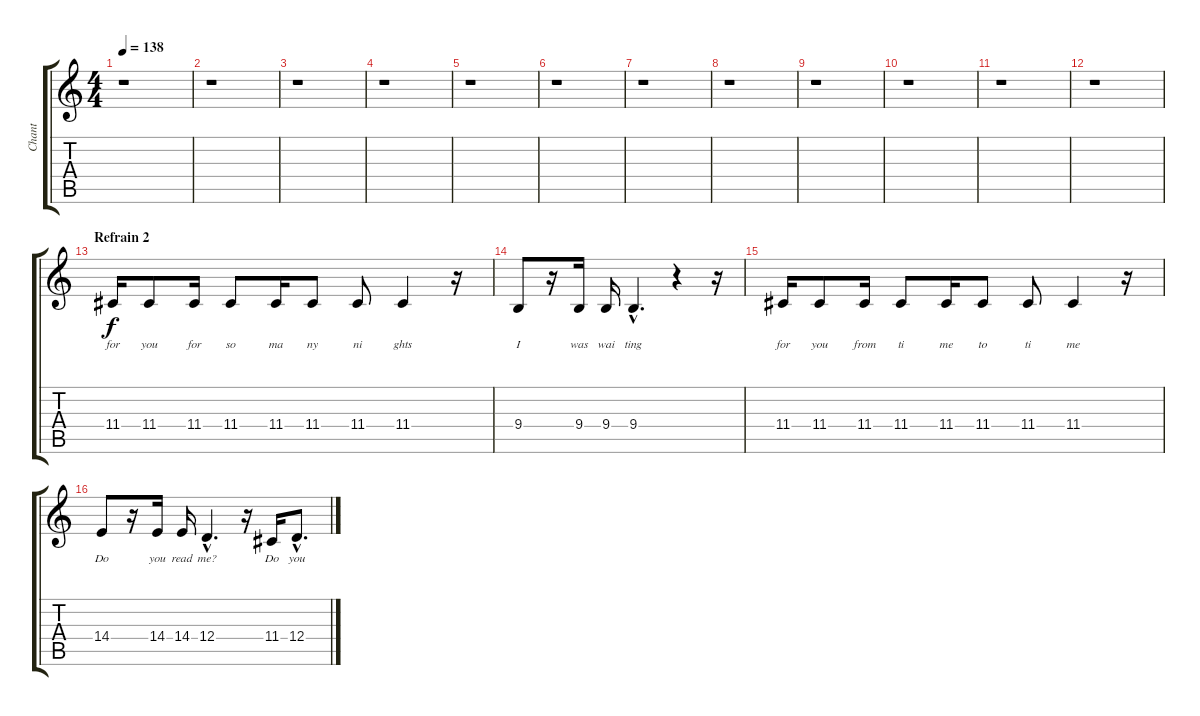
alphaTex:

\track ("Chant" "Chant") {instrument flute}
\staff {score tabs}
\tuning (E4 B3 G3 D3 A2 E2) {hide}
\ts (4 4)
\tempo 138
\clef g2
\ks c
r.1{dy f} |
r.1 |
r.1 |
r.1 |
r.1 |
r.1 |
r.1 |
r.1 |
r.1 |
r.1 |
r.1 |
r.1 |
\section ("" "Refrain 2")
11.4.16{lyrics (0 "for") lyrics (1 "") lyrics (2 "") lyrics (3 "") lyrics (4 "")} 11.4.8{lyrics (0 "you") lyrics (1 "") lyrics (2 "") lyrics (3 "") lyrics (4 "")} 11.4.16{lyrics (0 "for") lyrics (1 "") lyrics (2 "") lyrics (3 "") lyrics (4 "")} 11.4.8{lyrics (0 "so") lyrics (1 "") lyrics (2 "") lyrics (3 "") lyrics (4 "")} 11.4.16{lyrics (0 "ma") lyrics (1 "") lyrics (2 "") lyrics (3 "") lyrics (4 "")} 11.4.8{lyrics (0 "ny") lyrics (1 "") lyrics (2 "") lyrics (3 "") lyrics (4 "")} 11.4.8{lyrics (0 "ni") lyrics (1 "") lyrics (2 "") lyrics (3 "") lyrics (4 "")} 11.4.4{lyrics (0 "ghts") lyrics (1 "") lyrics (2 "") lyrics (3 "") lyrics (4 "")} r.16 |
9.4.8{lyrics (0 "I") lyrics (1 "") lyrics (2 "") lyrics (3 "") lyrics (4 "")} r.16 9.4.16{lyrics (0 "was") lyrics (1 "") lyrics (2 "") lyrics (3 "") lyrics (4 "")} 9.4.16{lyrics (0 "wai") lyrics (1 "") lyrics (2 "") lyrics (3 "") lyrics (4 "")} 9.4{hac}.4{d lyrics (0 "ting") lyrics (1 "") lyrics (2 "") lyrics (3 "") lyrics (4 "")} r.4 r.16 |
11.4.16{lyrics (0 "for") lyrics (1 "") lyrics (2 "") lyrics (3 "") lyrics (4 "")} 11.4.8{lyrics (0 "you") lyrics (1 "") lyrics (2 "") lyrics (3 "") lyrics (4 "")} 11.4.16{lyrics (0 "from") lyrics (1 "") lyrics (2 "") lyrics (3 "") lyrics (4 "")} 11.4.8{lyrics (0 "ti") lyrics (1 "") lyrics (2 "") lyrics (3 "") lyrics (4 "")} 11.4.16{lyrics (0 "me") lyrics (1 "") lyrics (2 "") lyrics (3 "") lyrics (4 "")} 11.4.8{lyrics (0 "to") lyrics (1 "") lyrics (2 "") lyrics (3 "") lyrics (4 "")} 11.4.8{lyrics (0 "ti") lyrics (1 "") lyrics (2 "") lyrics (3 "") lyrics (4 "")} 11.4.4{lyrics (0 "me") lyrics (1 "") lyrics (2 "") lyrics (3 "") lyrics (4 "")} r.16 |
14.4.8{lyrics (0 "Do") lyrics (1 "") lyrics (2 "") lyrics (3 "") lyrics (4 "")} r.16 14.4.16{lyrics (0 "you") lyrics (1 "") lyrics (2 "") lyrics (3 "") lyrics (4 "")} 14.4.16{lyrics (0 "read") lyrics (1 "") lyrics (2 "") lyrics (3 "") lyrics (4 "")} 12.4{hac}.4{d lyrics (0 "me?") lyrics (1 "") lyrics (2 "") lyrics (3 "") lyrics (4 "")} r.16 11.4.16{lyrics (0 "Do") lyrics (1 "") lyrics (2 "") lyrics (3 "") lyrics (4 "")} 12.4{hac}.8{d lyrics (0 "you") lyrics (1 "") lyrics (2 "") lyrics (3 "") lyrics (4 "")}
